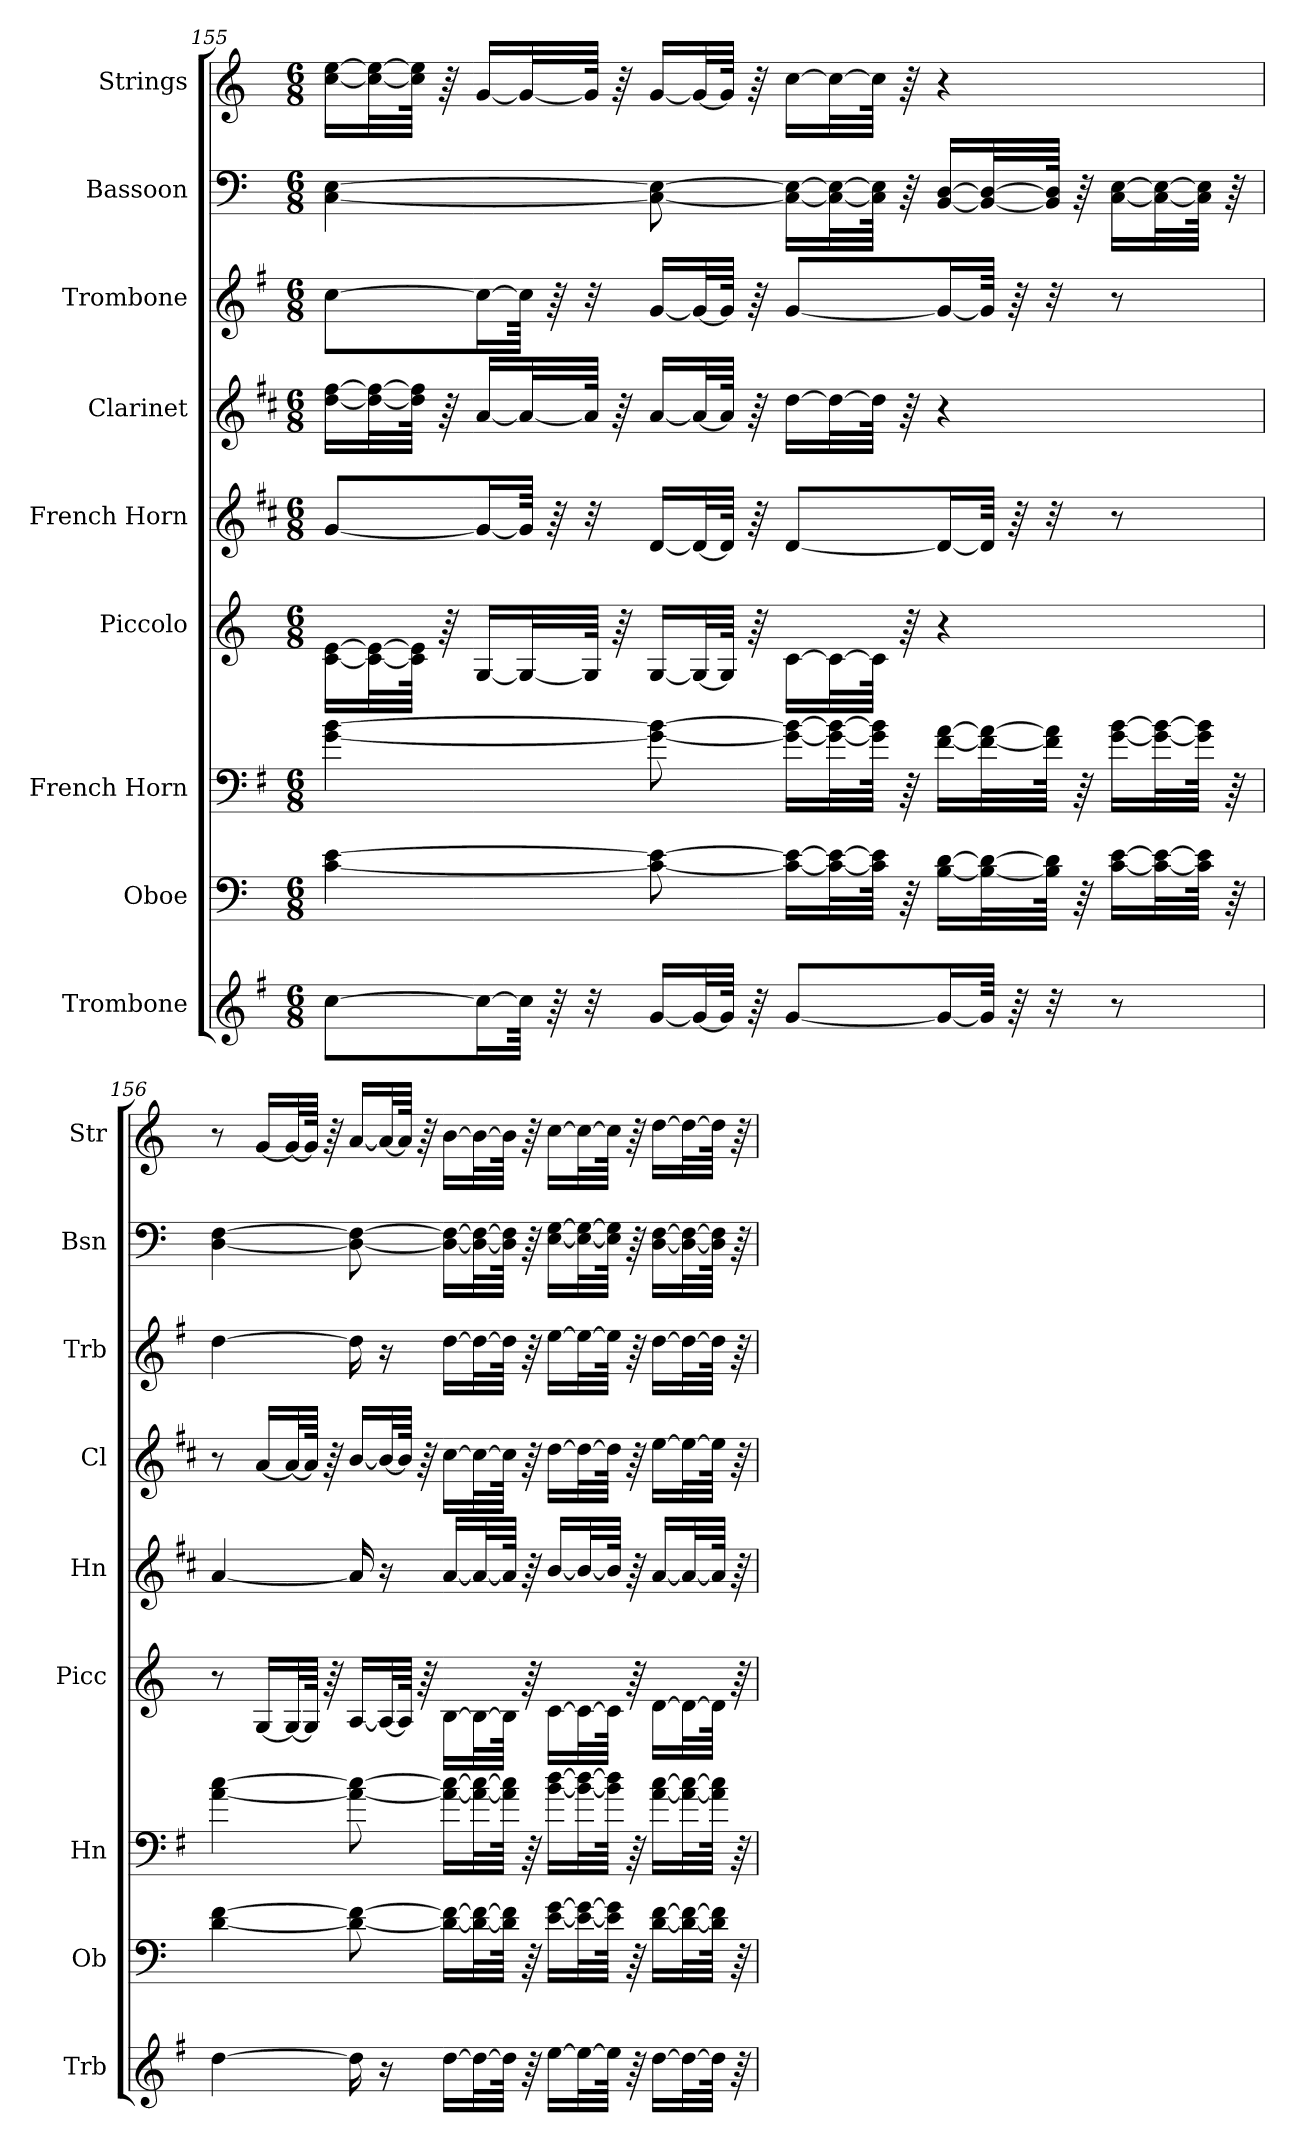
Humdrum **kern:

**kern	**kern	**kern	**kern	**kern	**kern	**kern	**kern	**kern
*part9	*part8	*part7	*part6	*part5	*part4	*part3	*part2	*part1
*staff9	*staff8	*staff7	*staff6	*staff5	*staff4	*staff3	*staff2	*staff1
*I"Trombone	*I"Oboe	*I"French Horn	*I"Piccolo	*I"French Horn	*I"Clarinet	*I"Trombone	*I"Bassoon	*I"Strings
*I'Trb	*I'Ob	*I'Hn	*I'Picc	*I'Hn	*I'Cl	*I'Trb	*I'Bsn	*I'Str
!!LO:PB:g=z
*clefG2	*clefF4	*clefF4	*clefG2	*clefG2	*clefG2	*clefG2	*clefF4	*clefG2
*	*	*ITrd4c7	*ITrd-7c-12	*ITrd4c7	*ITrd1c2	*	*	*
*k[f#]	*k[]	*k[]	*k[]	*k[f#]	*k[]	*k[f#]	*k[]	*k[]
*M6/8	*M6/8	*M6/8	*M6/8	*M6/8	*M6/8	*M6/8	*M6/8	*M6/8
=155	=155	=155	=155	=155	=155	=155	=155	=155
[8cc\L	[4c\ [4e\	[4c\ [4e\	[16cc\ [16ee\LL	[8c/L	[16cc\ [16ee\LL	[8cc\L	[4C\ [4E\	[16cc\ [16ee\LL
.	.	.	32cc\_ 32ee\_L	.	32cc\_ 32ee\_L	.	.	32cc\_ 32ee\_L
.	.	.	64cc\] 64ee\]JJJk	.	64cc\] 64ee\]JJJk	.	.	64cc\] 64ee\]JJJk
.	.	.	64r	.	64r	.	.	64r
16cc\L_	.	.	[16g/LL	16c/L_	[16g/LL	16cc\L_	.	[16g/LL
64cc\JJkk]	.	.	32g/L_	64c/JJkk]	32g/L_	64cc\JJkk]	.	32g/L_
64r	.	.	.	64r	.	64r	.	.
32r	.	.	64g/JJJk]	32r	64g/JJJk]	32r	.	64g/JJJk]
.	.	.	64r	.	64r	.	.	64r
[16g/LL	8c\_ 8e\_	8c\_ 8e\_	[16g/LL	[16G/LL	[16g/LL	[16g/LL	8C\_ 8E\_	[16g/LL
32g/L_	.	.	32g/L_	32G/L_	32g/L_	32g/L_	.	32g/L_
64g/JJJk]	.	.	64g/JJJk]	64G/JJJk]	64g/JJJk]	64g/JJJk]	.	64g/JJJk]
64r	.	.	64r	64r	64r	64r	.	64r
[8g/L	16c\_ 16e\_LL	16c\_ 16e\_LL	[16cc\LL	[8G/L	[16cc\LL	[8g/L	16C\_ 16E\_LL	[16cc\LL
.	32c\_ 32e\_L	32c\_ 32e\_L	32cc\L_	.	32cc\L_	.	32C\_ 32E\_L	32cc\L_
.	64c\] 64e\]JJJk	64c\] 64e\]JJJk	64cc\JJJk]	.	64cc\JJJk]	.	64C\] 64E\]JJJk	64cc\JJJk]
.	64r	64r	64r	.	64r	.	64r	64r
16g/L_	[16B\ [16d\LL	[16B\ [16d\LL	4r	16G/L_	4r	16g/L_	[16BB/ [16D/LL	4r
64g/JJkk]	32B\_ 32d\_L	32B\_ 32d\_L	.	64G/JJkk]	.	64g/JJkk]	32BB/_ 32D/_L	.
64r	.	.	.	64r	.	64r	.	.
32r	64B\] 64d\]JJJk	64B\] 64d\]JJJk	.	32r	.	32r	64BB/] 64D/]JJJk	.
.	64r	64r	.	.	.	.	64r	.
8r	[16c\ [16e\LL	[16c\ [16e\LL	.	8r	.	8r	[16C\ [16E\LL	.
.	32c\_ 32e\_L	32c\_ 32e\_L	.	.	.	.	32C\_ 32E\_L	.
.	64c\] 64e\]JJJk	64c\] 64e\]JJJk	.	.	.	.	64C\] 64E\]JJJk	.
.	64r	64r	.	.	.	.	64r	.
!!LO:PB:g=z
=156	=156	=156	=156	=156	=156	=156	=156	=156
[4dd\	[4d\ [4f\	[4d\ [4f\	8r	[4d/	8r	[4dd\	[4D\ [4F\	8r
.	.	.	[16g/LL	.	[16g/LL	.	.	[16g/LL
.	.	.	32g/L_	.	32g/L_	.	.	32g/L_
.	.	.	64g/JJJk]	.	64g/JJJk]	.	.	64g/JJJk]
.	.	.	64r	.	64r	.	.	64r
16dd\]	8d\_ 8f\_	8d\_ 8f\_	[16a/LL	16d/]	[16a/LL	16dd\]	8D\_ 8F\_	[16a/LL
16r	.	.	32a/L_	16r	32a/L_	16r	.	32a/L_
.	.	.	64a/JJJk]	.	64a/JJJk]	.	.	64a/JJJk]
.	.	.	64r	.	64r	.	.	64r
[16dd\LL	16d\_ 16f\_LL	16d\_ 16f\_LL	[16b\LL	[16d/LL	[16b\LL	[16dd\LL	16D\_ 16F\_LL	[16b\LL
32dd\L_	32d\_ 32f\_L	32d\_ 32f\_L	32b\L_	32d/L_	32b\L_	32dd\L_	32D\_ 32F\_L	32b\L_
64dd\JJJk]	64d\] 64f\]JJJk	64d\] 64f\]JJJk	64b\JJJk]	64d/JJJk]	64b\JJJk]	64dd\JJJk]	64D\] 64F\]JJJk	64b\JJJk]
64r	64r	64r	64r	64r	64r	64r	64r	64r
[16ee\LL	[16e\ [16g\LL	[16e\ [16g\LL	[16cc\LL	[16e/LL	[16cc\LL	[16ee\LL	[16E\ [16G\LL	[16cc\LL
32ee\L_	32e\_ 32g\_L	32e\_ 32g\_L	32cc\L_	32e/L_	32cc\L_	32ee\L_	32E\_ 32G\_L	32cc\L_
64ee\JJJk]	64e\] 64g\]JJJk	64e\] 64g\]JJJk	64cc\JJJk]	64e/JJJk]	64cc\JJJk]	64ee\JJJk]	64E\] 64G\]JJJk	64cc\JJJk]
64r	64r	64r	64r	64r	64r	64r	64r	64r
[16dd\LL	[16d\ [16f\LL	[16d\ [16f\LL	[16dd\LL	[16d/LL	[16dd\LL	[16dd\LL	[16D\ [16F\LL	[16dd\LL
32dd\L_	32d\_ 32f\_L	32d\_ 32f\_L	32dd\L_	32d/L_	32dd\L_	32dd\L_	32D\_ 32F\_L	32dd\L_
64dd\JJJk]	64d\] 64f\]JJJk	64d\] 64f\]JJJk	64dd\JJJk]	64d/JJJk]	64dd\JJJk]	64dd\JJJk]	64D\] 64F\]JJJk	64dd\JJJk]
64r	64r	64r	64r	64r	64r	64r	64r	64r
=	=	=	=	=	=	=	=	=
*-	*-	*-	*-	*-	*-	*-	*-	*-
